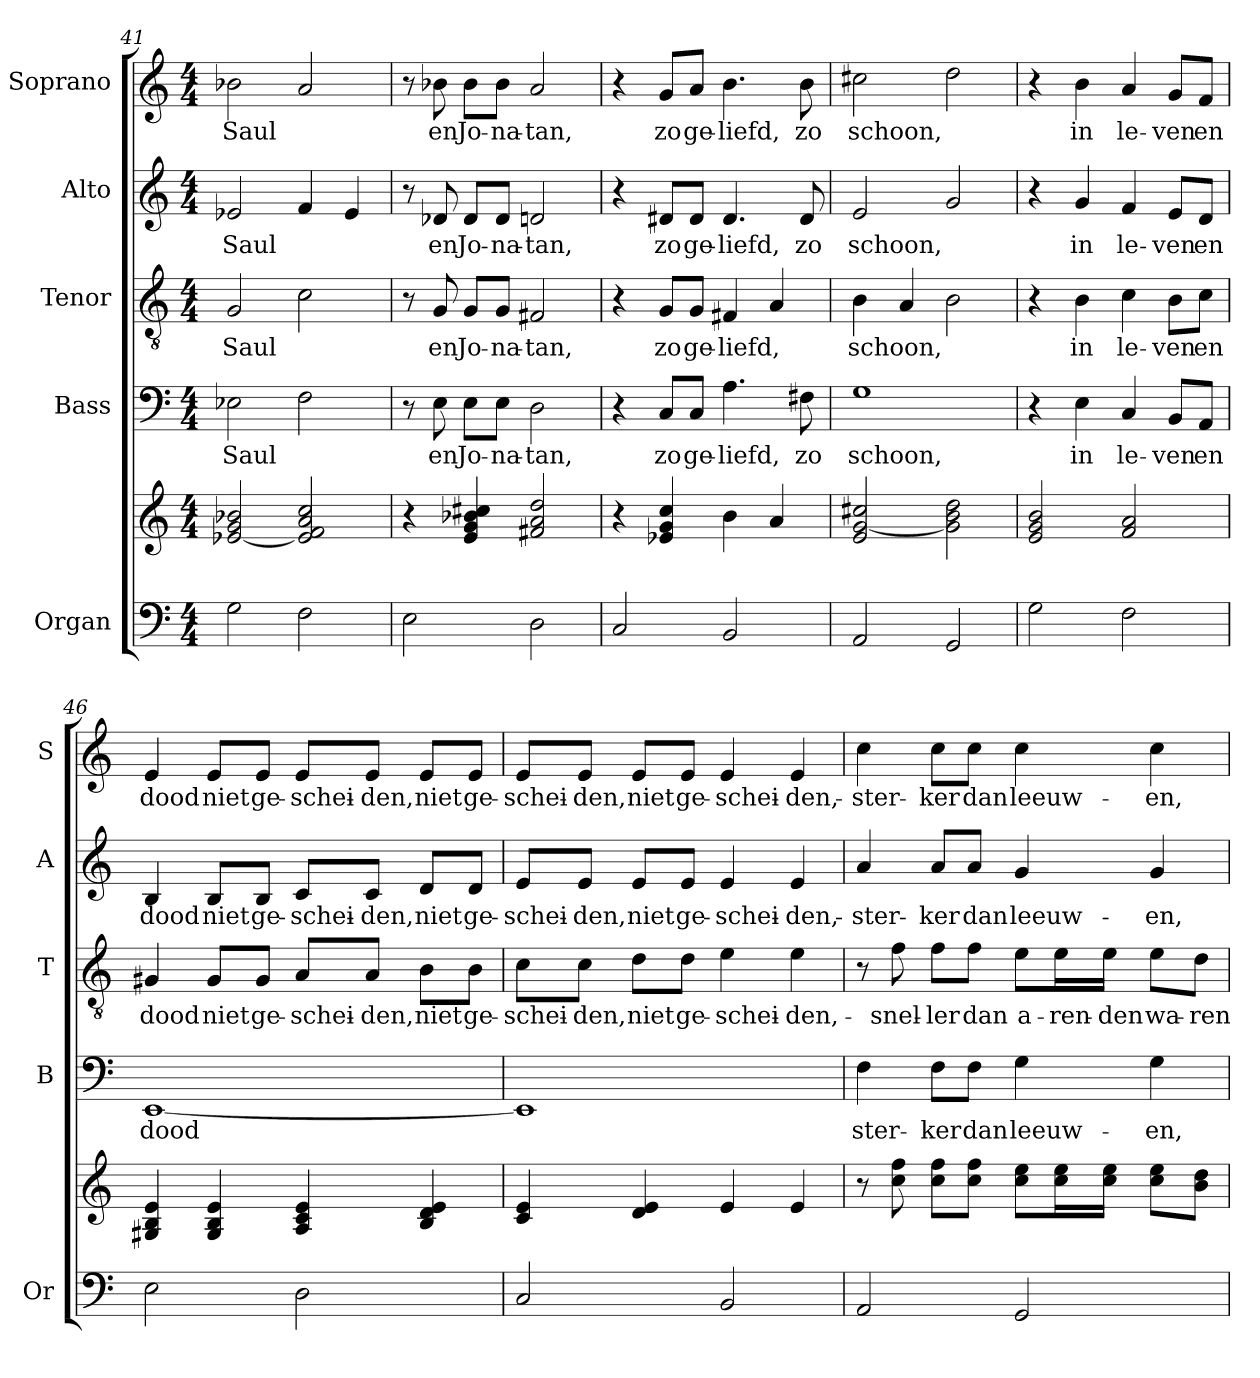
**kern	**kern	**kern	**text	**kern	**text	**kern	**text	**kern	**text
*part5	*part5	*part4	*part4	*part3	*part3	*part2	*part2	*part1	*part1
*staff6	*staff5	*staff4	*staff4	*staff3	*staff3	*staff2	*staff2	*staff1	*staff1
*I"Organ	*	*I"Bass	*	*I"Tenor	*	*I"Alto	*	*I"Soprano	*
*I'Or	*	*I'B	*	*I'T	*	*I'A	*	*I'S	*
*clefF4	*clefG2	*clefF4	*	*clefGv2	*	*clefG2	*	*clefG2	*
*k[]	*k[]	*k[]	*	*k[]	*	*k[]	*	*k[]	*
*C:	*C:	*C:	*	*C:	*	*C:	*	*C:	*
*M4/4	*M4/4	*M4/4	*	*M4/4	*	*M4/4	*	*M4/4	*
=41	=41	=41	=41	=41	=41	=41	=41	=41	=41
!	!	!	!LO:LY:b	!	!LO:LY:b	!	!LO:LY:b	!	!LO:LY:b
2G\	[2e-X/ 2g/ 2b-X/	2E-X\	Saul	2G/	Saul	2e-X/	Saul	2b-X\	Saul
2F\	2e-/] 2f/ 2a/ 2cc/	2F\	.	2c\	.	4f/	.	2a/	.
.	.	.	.	.	.	4e-/	.	.	.
=42	=42	=42	=42	=42	=42	=42	=42	=42	=42
2E\	4r	8r	.	8r	.	8r	.	8r	.
!	!	!	!LO:LY:b	!	!LO:LY:b	!	!LO:LY:b	!	!LO:LY:b
.	.	8E\	en	8G/	en	8d-X/	en	8b-X\	en
!	!	!	!LO:LY:b	!	!LO:LY:b	!	!LO:LY:b	!	!LO:LY:b
.	4e/ 4g/ 4b-X/ 4cc#X/	8E\L	Jo-	8G/L	Jo-	8d-/L	Jo-	8b-\L	Jo-
!	!	!	!LO:LY:b	!	!LO:LY:b	!	!LO:LY:b	!	!LO:LY:b
.	.	8E\J	-na-	8G/J	-na-	8d-/J	-na-	8b-\J	-na-
!	!	!	!LO:LY:b	!	!LO:LY:b	!	!LO:LY:b	!	!LO:LY:b
2D\	2f#X/ 2a/ 2dd/	2D\	-tan,	2F#X/	-tan,	2dn/	-tan,	2a/	-tan,
!!LO:LB:g=z
=43	=43	=43	=43	=43	=43	=43	=43	=43	=43
2C/	4r	4r	.	4r	.	4r	.	4r	.
!	!	!	!LO:LY:b	!	!LO:LY:b	!	!LO:LY:b	!	!LO:LY:b
.	4e-X/ 4g/ 4cc/	8C/L	zo	8G/L	zo	8d#X/L	zo	8g/L	zo
!	!	!	!LO:LY:b	!	!LO:LY:b	!	!LO:LY:b	!	!LO:LY:b
.	.	8C/J	ge-	8G/J	ge-	8d#/J	ge-	8a/J	ge-
!	!	!	!LO:LY:b	!	!LO:LY:b	!	!LO:LY:b	!	!LO:LY:b
2BB/	4b\	4.A\	-liefd,	4F#X/	-liefd,	4.d#/	-liefd,	4.b\	-liefd,
.	4a/	.	.	4A/	.	.	.	.	.
!	!	!	!LO:LY:b	!	!	!	!LO:LY:b	!	!LO:LY:b
.	.	8F#X\	zo	.	.	8d#/	zo	8b\	zo
=44	=44	=44	=44	=44	=44	=44	=44	=44	=44
!	!	!	!LO:LY:b	!	!LO:LY:b	!	!LO:LY:b	!	!LO:LY:b
2AA/	2e/ [2g/ 2cc#X/	1G	schoon,	4B\	schoon,	2e/	schoon,	2cc#X\	schoon,
.	.	.	.	4A/	.	.	.	.	.
2GG/	2g\] 2b\ 2dd\	.	.	2B\	.	2g/	.	2dd\	.
=45	=45	=45	=45	=45	=45	=45	=45	=45	=45
2G\	2e/ 2g/ 2b/	4r	.	4r	.	4r	.	4r	.
!	!	!	!LO:LY:b	!	!LO:LY:b	!	!LO:LY:b	!	!LO:LY:b
.	.	4E\	in	4B\	in	4g/	in	4b\	in
!	!	!	!LO:LY:b	!	!LO:LY:b	!	!LO:LY:b	!	!LO:LY:b
2F\	2f/ 2a/	4C/	le-	4c\	le-	4f/	le-	4a/	le-
!	!	!	!LO:LY:b	!	!LO:LY:b	!	!LO:LY:b	!	!LO:LY:b
.	.	8BB/L	-ven	8B\L	-ven	8e/L	-ven	8g/L	-ven
!	!	!	!LO:LY:b	!	!LO:LY:b	!	!LO:LY:b	!	!LO:LY:b
.	.	8AA/J	en	8c\J	en	8d/J	en	8f/J	en
=46	=46	=46	=46	=46	=46	=46	=46	=46	=46
!	!	!	!LO:LY:b	!	!LO:LY:b	!	!LO:LY:b	!	!LO:LY:b
2E\	4G#X/ 4B/ 4e/	[1EE	dood	4G#X/	dood	4B/	dood	4e/	dood
!	!	!	!	!	!LO:LY:b	!	!LO:LY:b	!	!LO:LY:b
.	4G#/ 4B/ 4e/	.	.	8G#/L	niet	8B/L	niet	8e/L	niet
!	!	!	!	!	!LO:LY:b	!	!LO:LY:b	!	!LO:LY:b
.	.	.	.	8G#/J	ge-	8B/J	ge-	8e/J	ge-
!	!	!	!	!	!LO:LY:b	!	!LO:LY:b	!	!LO:LY:b
2D\	4A/ 4c/ 4e/	.	.	8A/L	-schei-	8c/L	-schei-	8e/L	-schei-
!	!	!	!	!	!LO:LY:b	!	!LO:LY:b	!	!LO:LY:b
.	.	.	.	8A/J	-den,	8c/J	-den,	8e/J	-den,
!	!	!	!	!	!LO:LY:b	!	!LO:LY:b	!	!LO:LY:b
.	4B/ 4d/ 4e/	.	.	8B\L	niet	8d/L	niet	8e/L	niet
!	!	!	!	!	!LO:LY:b	!	!LO:LY:b	!	!LO:LY:b
.	.	.	.	8B\J	ge-	8d/J	ge-	8e/J	ge-
=47	=47	=47	=47	=47	=47	=47	=47	=47	=47
!	!	!	!	!	!LO:LY:b	!	!LO:LY:b	!	!LO:LY:b
2C/	4c/ 4e/	1EE]	.	8c\L	-schei-	8e/L	-schei-	8e/L	-schei-
!	!	!	!	!	!LO:LY:b	!	!LO:LY:b	!	!LO:LY:b
.	.	.	.	8c\J	-den,	8e/J	-den,	8e/J	-den,
!	!	!	!	!	!LO:LY:b	!	!LO:LY:b	!	!LO:LY:b
.	4d/ 4e/	.	.	8d\L	niet	8e/L	niet	8e/L	niet
!	!	!	!	!	!LO:LY:b	!	!LO:LY:b	!	!LO:LY:b
.	.	.	.	8d\J	ge-	8e/J	ge-	8e/J	ge-
!	!	!	!	!	!LO:LY:b	!	!LO:LY:b	!	!LO:LY:b
2BB/	4e/	.	.	4e\	-schei-	4e/	-schei-	4e/	-schei-
!	!	!	!	!	!LO:LY:b	!	!LO:LY:b	!	!LO:LY:b
.	4e/	.	.	4e\	-den,-	4e/	-den,-	4e/	-den,-
!!LO:LB:g=z
=48	=48	=48	=48	=48	=48	=48	=48	=48	=48
!	!	!	!LO:LY:b	!	!	!	!LO:LY:b	!	!LO:LY:b
2AA/	8r	4F\	ster-	8r	.	4a/	-ster-	4cc\	-ster-
!	!	!	!	!	!LO:LY:b	!	!	!	!
.	8cc\ 8ff\	.	.	8f\	-snel-	.	.	.	.
!	!	!	!LO:LY:b	!	!LO:LY:b	!	!LO:LY:b	!	!LO:LY:b
.	8cc\ 8ff\L	8F\L	-ker	8f\L	-ler	8a/L	-ker	8cc\L	-ker
!	!	!	!LO:LY:b	!	!LO:LY:b	!	!LO:LY:b	!	!LO:LY:b
.	8cc\ 8ff\J	8F\J	dan	8f\J	dan	8a/J	dan	8cc\J	dan
!	!	!	!LO:LY:b	!	!LO:LY:b	!	!LO:LY:b	!	!LO:LY:b
2GG/	8cc\ 8ee\L	4G\	leeuw-	8e\L	a-	4g/	leeuw-	4cc\	leeuw-
!	!	!	!	!	!LO:LY:b	!	!	!	!
.	16cc\ 16ee\L	.	.	16e\L	-ren-	.	.	.	.
!	!	!	!	!	!LO:LY:b	!	!	!	!
.	16cc\ 16ee\JJ	.	.	16e\JJ	-den	.	.	.	.
!	!	!	!LO:LY:b	!	!LO:LY:b	!	!LO:LY:b	!	!LO:LY:b
.	8cc\ 8ee\L	4G\	-en,	8e\L	wa-	4g/	-en,	4cc\	-en,
!	!	!	!	!	!LO:LY:b	!	!	!	!
.	8b\ 8dd\J	.	.	8d\J	-ren	.	.	.	.
=	=	=	=	=	=	=	=	=	=
*-	*-	*-	*-	*-	*-	*-	*-	*-	*-
